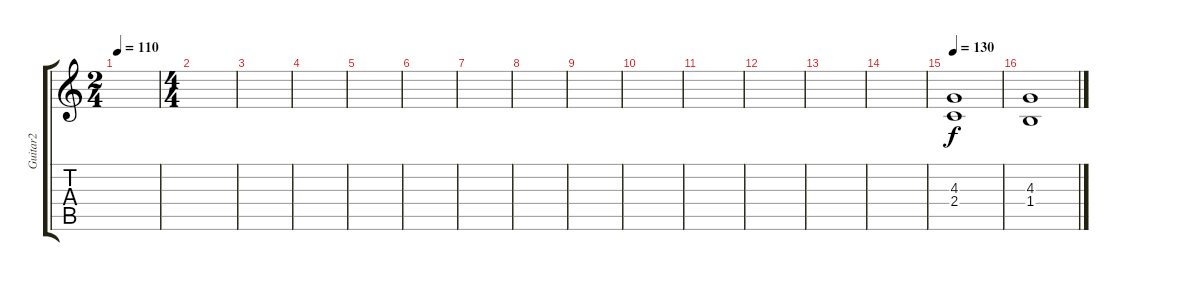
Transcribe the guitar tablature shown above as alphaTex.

\track ("Guitar2" "Guitar2") {instrument acousticguitarnylon}
\staff {score tabs}
\tuning (C4 G3 Eb3 Bb2 F2 C2) {hide}
\ts (2 4)
\tempo 110
\clef g2
\ks c
|
\ts (4 4)
|
|
|
|
|
|
|
|
|
|
|
|
|
\tempo 130
(4.3 2.4).1 |
(4.3 1.4).1
